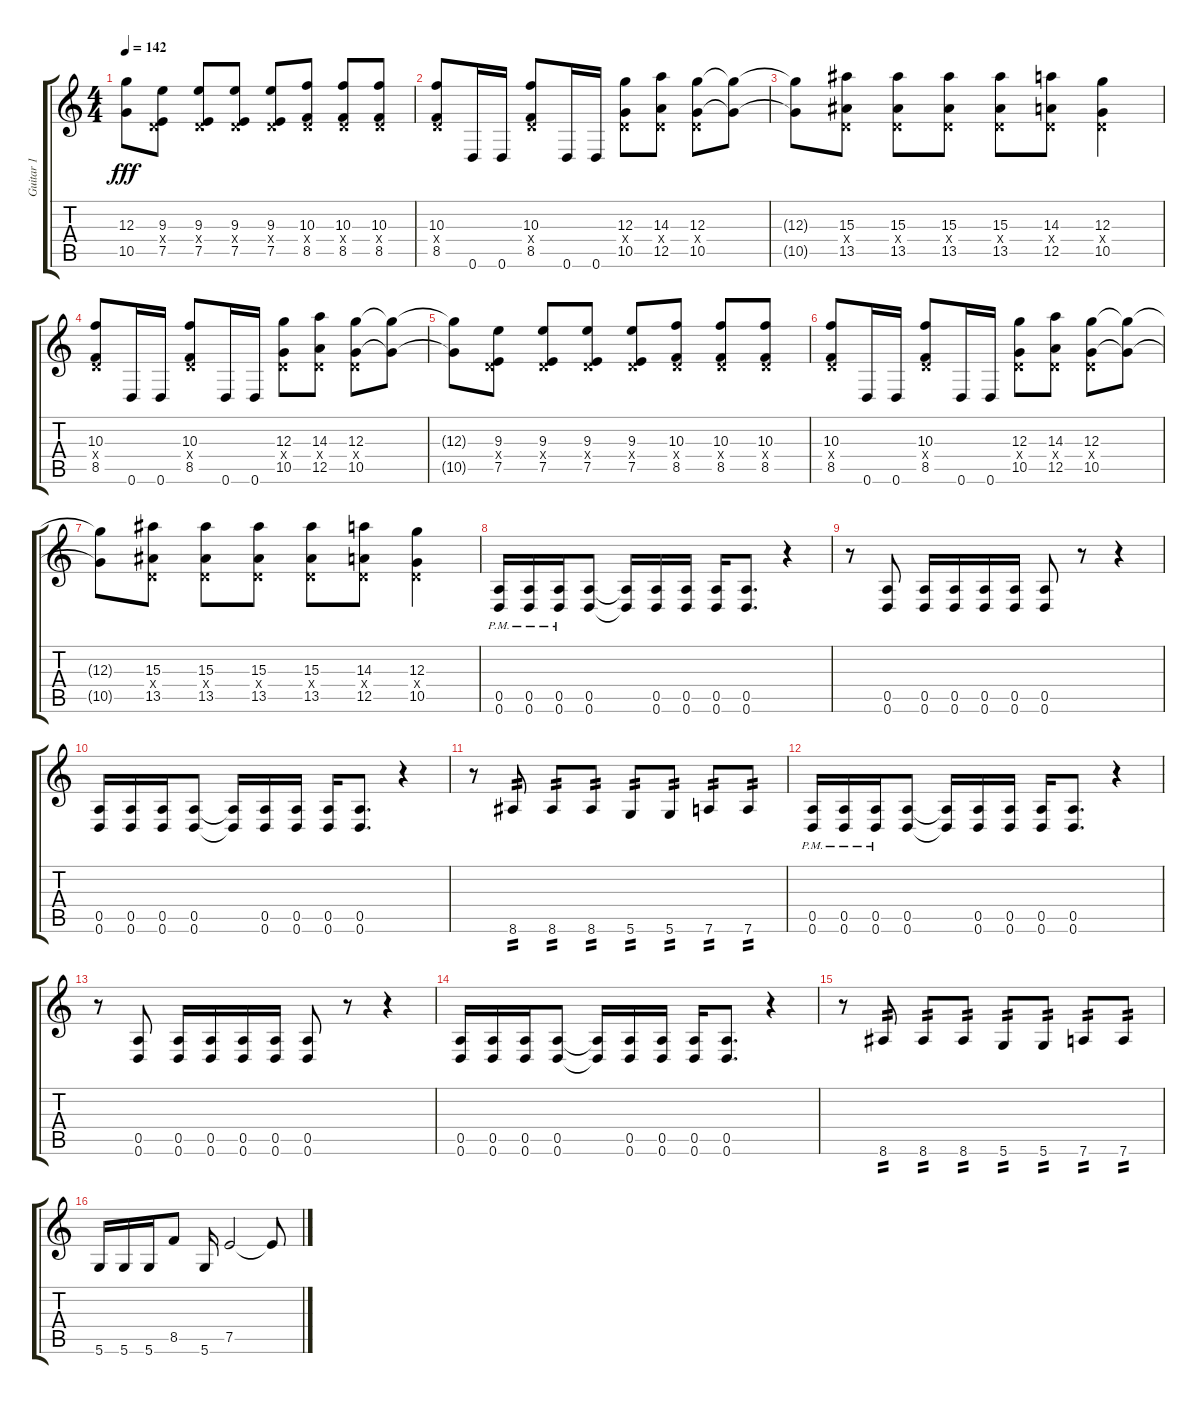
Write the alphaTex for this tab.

\track ("Guitar 1" "Guitar 1") {instrument distortionguitar}
\staff {score tabs}
\tuning (E4 B3 G3 D3 A2 D2) {hide}
\ts (4 4)
\tempo 142
\clef g2
\ks c
(12.3{t} 10.5{t}).8{dy fff} (9.3 0.4{x} 7.5).8 (9.3 0.4{x} 7.5).8 (9.3 0.4{x} 7.5).8 (9.3 0.4{x} 7.5).8 (10.3 0.4{x} 8.5).8 (10.3 0.4{x} 8.5).8 (10.3 0.4{x} 8.5).8 |
(10.3 0.4{x} 8.5).8 0.6.16 0.6.16 (10.3 0.4{x} 8.5).8 0.6.16 0.6.16 (12.3 0.4{x} 10.5).8 (14.3 0.4{x} 12.5).8 (12.3 0.4{x} 10.5).8 (12.3{t} 10.5{t}).8 |
(12.3{t} 10.5{t}).8 (15.3 0.4{x} 13.5).8 (15.3 0.4{x} 13.5).8 (15.3 0.4{x} 13.5).8 (15.3 0.4{x} 13.5).8 (14.3 0.4{x} 12.5).8 (12.3 0.4{x} 10.5).4 |
(10.3 0.4{x} 8.5).8 0.6.16 0.6.16 (10.3 0.4{x} 8.5).8 0.6.16 0.6.16 (12.3 0.4{x} 10.5).8 (14.3 0.4{x} 12.5).8 (12.3 0.4{x} 10.5).8 (12.3{t} 10.5{t}).8 |
(12.3{t} 10.5{t}).8 (9.3 0.4{x} 7.5).8 (9.3 0.4{x} 7.5).8 (9.3 0.4{x} 7.5).8 (9.3 0.4{x} 7.5).8 (10.3 0.4{x} 8.5).8 (10.3 0.4{x} 8.5).8 (10.3 0.4{x} 8.5).8 |
(10.3 0.4{x} 8.5).8 0.6.16 0.6.16 (10.3 0.4{x} 8.5).8 0.6.16 0.6.16 (12.3 0.4{x} 10.5).8 (14.3 0.4{x} 12.5).8 (12.3 0.4{x} 10.5).8 (12.3{t} 10.5{t}).8 |
(12.3{t} 10.5{t}).8 (15.3 0.4{x} 13.5).8 (15.3 0.4{x} 13.5).8 (15.3 0.4{x} 13.5).8 (15.3 0.4{x} 13.5).8 (14.3 0.4{x} 12.5).8 (12.3 0.4{x} 10.5).4 |
(0.5{pm} 0.6{pm}).16 (0.5{pm} 0.6{pm}).16 (0.5{pm} 0.6{pm}).16 (0.5 0.6).8 (0.5{t} 0.6{t}).16 (0.5 0.6).16 (0.5 0.6).16 (0.5 0.6).16 (0.5 0.6).8{d} r.4 |
r.8 (0.5 0.6).8 (0.5 0.6).16 (0.5 0.6).16 (0.5 0.6).16 (0.5 0.6).16 (0.5 0.6).8 r.8 r.4 |
(0.5 0.6).16 (0.5 0.6).16 (0.5 0.6).16 (0.5 0.6).8 (0.5{t} 0.6{t}).16 (0.5 0.6).16 (0.5 0.6).16 (0.5 0.6).16 (0.5 0.6).8{d} r.4 |
r.8 8.6.8{tp 2} 8.6.8{tp 2} 8.6.8{tp 2} 5.6.8{tp 2} 5.6.8{tp 2} 7.6.8{tp 2} 7.6.8{tp 2} |
(0.5{pm} 0.6{pm}).16 (0.5{pm} 0.6{pm}).16 (0.5{pm} 0.6{pm}).16 (0.5 0.6).8 (0.5{t} 0.6{t}).16 (0.5 0.6).16 (0.5 0.6).16 (0.5 0.6).16 (0.5 0.6).8{d} r.4 |
r.8 (0.5 0.6).8 (0.5 0.6).16 (0.5 0.6).16 (0.5 0.6).16 (0.5 0.6).16 (0.5 0.6).8 r.8 r.4 |
(0.5 0.6).16 (0.5 0.6).16 (0.5 0.6).16 (0.5 0.6).8 (0.5{t} 0.6{t}).16 (0.5 0.6).16 (0.5 0.6).16 (0.5 0.6).16 (0.5 0.6).8{d} r.4 |
r.8 8.6.8{tp 2} 8.6.8{tp 2} 8.6.8{tp 2} 5.6.8{tp 2} 5.6.8{tp 2} 7.6.8{tp 2} 7.6.8{tp 2} |
5.6.16 5.6.16 5.6.16 8.5.8 5.6.16 7.5.2 7.5{t}.8
